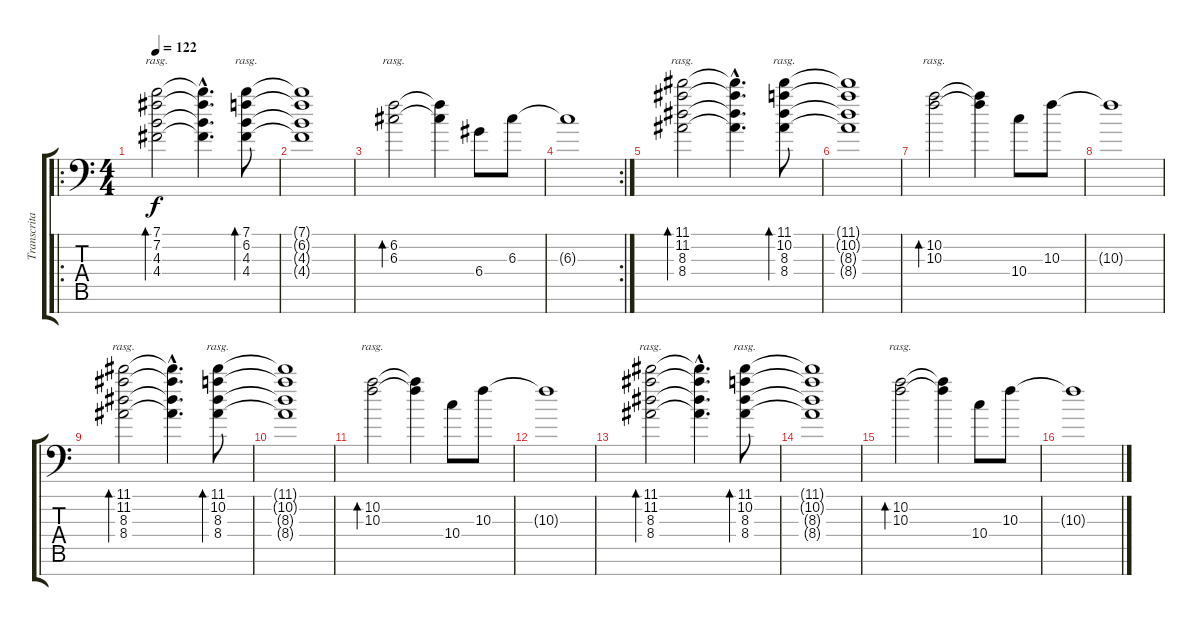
\track ("Transcrita por" "Transcrita") {instrument electricguitarmuted}
\staff {score tabs}
\tuning (E4 B3 G3 D3 A2 E2 C-1) {hide}
\ro
\ts (4 4)
\tempo 122
\clef f4
\ks c
(7.1 7.2 4.3 4.4).2{bd 480 rasg ii dy f} (7.1{hac t} 7.2{hac t} 4.3{hac t} 4.4{hac t}).4{d} (7.1 6.2 4.3 4.4).8{bd 480 rasg ii} |
(7.1{t} 6.2{t} 4.3{t} 4.4{t}).1 |
(6.2 6.3).2{bd 480 rasg ii} (6.2{t} 6.3{t}).4 6.4.8 6.3.8 |
\rc 2
6.3{t}.1 |
(11.1 11.2 8.3 8.4).2{bd 480 rasg ii} (11.1{hac t} 11.2{hac t} 8.3{hac t} 8.4{hac t}).4{d} (11.1 10.2 8.3 8.4).8{bd 480 rasg ii} |
(11.1{t} 10.2{t} 8.3{t} 8.4{t}).1 |
(10.2 10.3).2{bd 480 rasg ii} (10.2{t} 10.3{t}).4 10.4.8 10.3.8 |
10.3{t}.1 |
(11.1 11.2 8.3 8.4).2{bd 480 rasg ii} (11.1{hac t} 11.2{hac t} 8.3{hac t} 8.4{hac t}).4{d} (11.1 10.2 8.3 8.4).8{bd 480 rasg ii} |
(11.1{t} 10.2{t} 8.3{t} 8.4{t}).1 |
(10.2 10.3).2{bd 480 rasg ii} (10.2{t} 10.3{t}).4 10.4.8 10.3.8 |
10.3{t}.1 |
(11.1 11.2 8.3 8.4).2{bd 480 rasg ii} (11.1{hac t} 11.2{hac t} 8.3{hac t} 8.4{hac t}).4{d} (11.1 10.2 8.3 8.4).8{bd 480 rasg ii} |
(11.1{t} 10.2{t} 8.3{t} 8.4{t}).1 |
(10.2 10.3).2{bd 480 rasg ii} (10.2{t} 10.3{t}).4 10.4.8 10.3.8 |
10.3{t}.1
